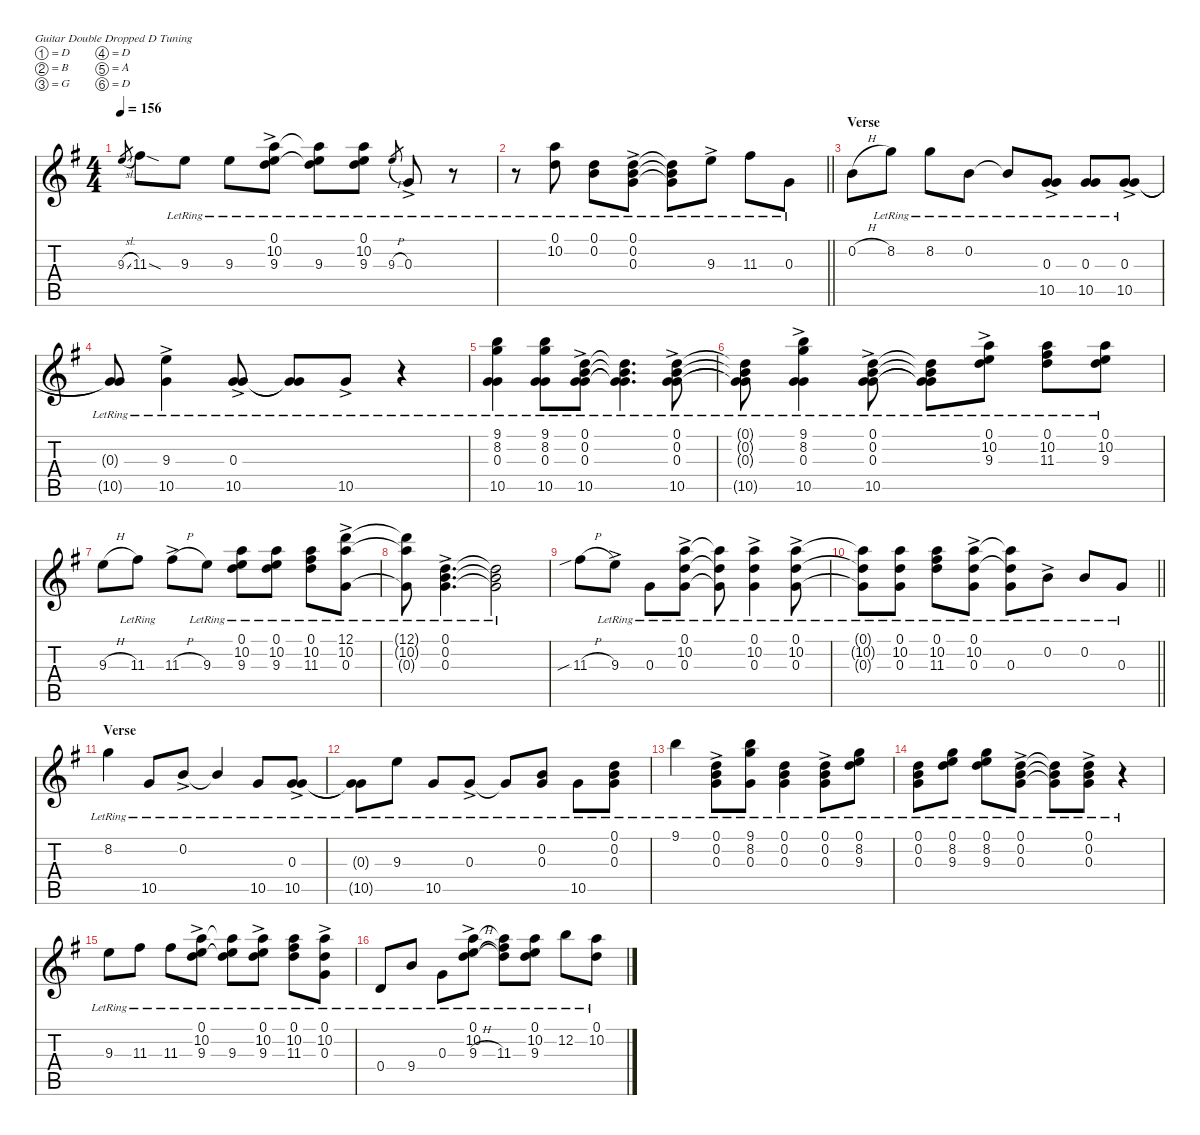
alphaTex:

\defaultSystemsLayout 4
\hideDynamics
\bracketExtendMode nobrackets
\singleTrackTrackNamePolicy hidden
\multiTrackTrackNamePolicy hidden
\otherSystemsTrackNameOrientation horizontal
\track ("Mandolin 1" "el.guit.") {instrument electricguitarclean}
\staff {score tabs}
\tuning (D4 B3 G3 D3 A2 D2)
\ts (4 4)
\tempo 156
\clef g2
\ks g
9.3{sl acc forcenatural}.8{gr dy mf beam Up} 11.3{sod acc #}.8{dy f beam Down} 9.3{lr acc forcenatural}.8{beam Down} 9.3{lr acc forcenatural}.8{beam Down} (0.1{ac lr acc forcenatural} 10.2{ac lr acc forcenatural} 9.3{ac lr acc forcenatural}).8{beam Down} (0.1{lr t acc forcenatural} 10.2{lr t acc forcenatural} 9.3{lr acc forcenatural}).8{beam Down} (0.1{lr acc forcenatural} 10.2{lr acc forcenatural} 9.3{lr acc forcenatural}).8{beam Down} 9.3{h lr acc forcenatural}.8{gr dy mf beam Up} 0.3{ac lr acc forcenatural}.8{dy f beam Up} r.8{beam Up} |
\barLineRight lightlight
r.8{beam Down} (0.1{lr acc forcenatural} 10.2{lr acc forcenatural}).8{beam Down} (0.1{lr acc forcenatural} 0.2{lr acc forcenatural}).8{beam Down} (0.1{ac lr acc forcenatural} 0.2{ac lr acc forcenatural} 0.3{ac lr acc forcenatural}).8{beam Down} (0.1{lr t acc forcenatural} 0.2{lr t acc forcenatural} 0.3{lr t acc forcenatural}).8{beam Down} 9.3{ac lr acc forcenatural}.8{beam Down} 11.3{lr acc #}.8{beam Down} 0.3{lr acc forcenatural}.8{beam Down} |
\section ("" "Verse")
0.2{h acc forcenatural}.8{beam Down} 8.2{lr acc forcenatural}.8{beam Down} 8.2{lr acc forcenatural}.8{beam Down} 0.2{lr acc forcenatural}.8{beam Down} 0.2{lr t acc forcenatural}.8{beam Up} (0.3{ac lr acc forcenatural} 10.5{ac lr acc forcenatural}).8{beam Up} (0.3{lr acc forcenatural} 10.5{lr acc forcenatural}).8{beam Up} (0.3{ac lr acc forcenatural} 10.5{ac lr acc forcenatural}).8{beam Up} |
(0.3{lr t acc forcenatural} 10.5{lr t acc forcenatural}).8{beam Up} (9.3{ac lr acc forcenatural} 10.5{ac lr acc forcenatural}).4{beam Down} (0.3{ac lr acc forcenatural} 10.5{ac lr acc forcenatural}).8{beam Up} (0.3{lr t acc forcenatural} 10.5{lr t acc forcenatural}).8{beam Up} 10.5{ac lr acc forcenatural}.8{beam Up} r.4{beam Up} |
(9.1{lr acc forcenatural} 8.2{lr acc forcenatural} 0.3{lr acc forcenatural} 10.5{lr acc forcenatural}).4{beam Down} (9.1{lr acc forcenatural} 8.2{lr acc forcenatural} 0.3{lr acc forcenatural} 10.5{lr acc forcenatural}).8{beam Down} (0.1{ac lr acc forcenatural} 0.2{ac lr acc forcenatural} 0.3{ac lr acc forcenatural} 10.5{ac lr acc forcenatural}).8{beam Down} (0.1{lr t acc forcenatural} 0.2{lr t acc forcenatural} 0.3{lr t acc forcenatural} 10.5{lr t acc forcenatural}).4{d beam Down} (0.1{ac lr acc forcenatural} 0.2{ac lr acc forcenatural} 0.3{ac lr acc forcenatural} 10.5{ac lr acc forcenatural}).8{beam Down} |
(0.1{lr t acc forcenatural} 0.2{lr t acc forcenatural} 0.3{lr t acc forcenatural} 10.5{lr t acc forcenatural}).8{beam Down} (9.1{ac lr acc forcenatural} 8.2{ac lr acc forcenatural} 0.3{ac lr acc forcenatural} 10.5{ac lr acc forcenatural}).4{beam Down} (0.1{ac lr acc forcenatural} 0.2{ac lr acc forcenatural} 0.3{ac lr acc forcenatural} 10.5{ac lr acc forcenatural}).8{beam Down} (0.1{lr t acc forcenatural} 0.2{lr t acc forcenatural} 0.3{lr t acc forcenatural} 10.5{lr t acc forcenatural}).8{beam Down} (0.1{ac lr acc forcenatural} 10.2{ac lr acc forcenatural} 9.3{ac lr acc forcenatural}).8{beam Down} (0.1{lr acc forcenatural} 10.2{lr acc forcenatural} 11.3{lr acc #}).8{beam Down} (0.1{lr acc forcenatural} 10.2{lr acc forcenatural} 9.3{lr acc forcenatural}).8{beam Down} |
9.3{h acc forcenatural}.8{beam Down} 11.3{lr acc #}.8{beam Down} 11.3{h ac acc #}.8{beam Down} 9.3{lr acc forcenatural}.8{beam Down} (0.1{lr acc forcenatural} 10.2{lr acc forcenatural} 9.3{lr acc forcenatural}).8{beam Down} (0.1{lr acc forcenatural} 10.2{lr acc forcenatural} 9.3{lr acc forcenatural}).8{beam Down} (0.1{lr acc forcenatural} 10.2{lr acc forcenatural} 11.3{lr acc #}).8{beam Down} (12.1{ac lr acc forcenatural} 10.2{ac lr acc forcenatural} 0.3{ac lr acc forcenatural}).8{beam Down} |
(12.1{lr t acc forcenatural} 10.2{lr t acc forcenatural} 0.3{lr t acc forcenatural}).8{beam Down} (0.1{ac lr acc forcenatural} 0.2{ac lr acc forcenatural} 0.3{ac lr acc forcenatural}).4{d beam Down} (0.1{lr t acc forcenatural} 0.2{lr t acc forcenatural} 0.3{lr t acc forcenatural}).2{beam Down} |
11.3{sib h acc #}.8{beam Down} 9.3{ac lr acc forcenatural}.8{beam Down} 0.3{lr acc forcenatural}.8{beam Down} (0.1{ac lr acc forcenatural} 10.2{ac lr acc forcenatural} 0.3{ac lr acc forcenatural}).8{beam Down} (0.1{lr t acc forcenatural} 10.2{lr t acc forcenatural} 0.3{lr t acc forcenatural}).8{beam Down} (0.1{ac lr acc forcenatural} 10.2{ac lr acc forcenatural} 0.3{ac lr acc forcenatural}).4{beam Down} (0.1{ac lr acc forcenatural} 10.2{ac lr acc forcenatural} 0.3{ac lr acc forcenatural}).8{beam Down} |
\barLineRight lightlight
(0.1{lr t acc forcenatural} 10.2{lr t acc forcenatural} 0.3{lr t acc forcenatural}).8{beam Down} (0.1{lr acc forcenatural} 10.2{lr acc forcenatural} 0.3{lr acc forcenatural}).8{beam Down} (0.1{lr acc forcenatural} 10.2{lr acc forcenatural} 11.3{lr acc #}).8{beam Down} (0.1{ac lr acc forcenatural} 10.2{ac lr acc forcenatural} 0.3{ac lr acc forcenatural}).8{beam Down} (0.1{lr t acc forcenatural} 10.2{lr t acc forcenatural} 0.3{lr acc forcenatural}).8{beam Down} 0.2{ac lr acc forcenatural}.8{beam Down} 0.2{lr acc forcenatural}.8{beam Up} 0.3{lr acc forcenatural}.8{beam Up} |
\section ("" "Verse")
8.2{lr acc forcenatural}.4{beam Down} 10.5{lr acc forcenatural}.8{beam Up} 0.2{ac lr acc forcenatural}.8{beam Up} 0.2{lr t acc forcenatural}.4{beam Up} 10.5{lr acc forcenatural}.8{beam Up} (0.3{ac lr acc forcenatural} 10.5{ac lr acc forcenatural}).8{beam Up} |
(0.3{lr t acc forcenatural} 10.5{lr t acc forcenatural}).8{beam Down} 9.3{lr acc forcenatural}.8{beam Down} 10.5{lr acc forcenatural}.8{beam Up} 0.3{ac lr acc forcenatural}.8{beam Up} 0.3{lr t acc forcenatural}.8{beam Up} (0.2{lr acc forcenatural} 0.3{lr acc forcenatural}).8{beam Up} 10.5{lr acc forcenatural}.8{beam Down} (0.1{lr acc forcenatural} 0.2{lr acc forcenatural} 0.3{lr acc forcenatural}).8{beam Down} |
9.1{lr acc forcenatural}.4{beam Down} (0.1{ac lr acc forcenatural} 0.2{ac lr acc forcenatural} 0.3{ac lr acc forcenatural}).8{beam Down} (9.1{lr acc forcenatural} 8.2{lr acc forcenatural} 0.3{lr acc forcenatural}).8{beam Down} (0.1{lr acc forcenatural} 0.2{lr acc forcenatural} 0.3{lr acc forcenatural}).4{beam Down} (0.1{ac lr acc forcenatural} 0.2{ac lr acc forcenatural} 0.3{ac lr acc forcenatural}).8{beam Down} (0.1{lr acc forcenatural} 8.2{lr acc forcenatural} 9.3{lr acc forcenatural}).8{beam Down} |
(0.1{lr acc forcenatural} 0.2{lr acc forcenatural} 0.3{lr acc forcenatural}).8{beam Down} (0.1{lr acc forcenatural} 8.2{lr acc forcenatural} 9.3{lr acc forcenatural}).8{beam Down} (0.1{lr acc forcenatural} 8.2{lr acc forcenatural} 9.3{lr acc forcenatural}).8{beam Down} (0.1{ac lr acc forcenatural} 0.2{ac lr acc forcenatural} 0.3{ac lr acc forcenatural}).8{beam Down} (0.1{lr t acc forcenatural} 0.2{lr t acc forcenatural} 0.3{lr t acc forcenatural}).8{beam Down} (0.1{ac lr acc forcenatural} 0.2{ac lr acc forcenatural} 0.3{ac lr acc forcenatural}).8{beam Down} r.4{beam Down} |
9.3{lr acc forcenatural}.8{beam Down} 11.3{lr acc #}.8{beam Down} 11.3{lr acc #}.8{beam Down} (0.1{ac lr acc forcenatural} 10.2{lr acc forcenatural} 9.3{lr acc forcenatural}).8{beam Down} (0.1{lr t acc forcenatural} 10.2{lr t acc forcenatural} 9.3{lr acc forcenatural}).8{beam Down} (0.1{ac lr acc forcenatural} 10.2{ac lr acc forcenatural} 9.3{ac lr acc forcenatural}).8{beam Down} (0.1{lr acc forcenatural} 10.2{lr acc forcenatural} 11.3{lr acc #}).8{beam Down} (0.1{ac lr acc forcenatural} 10.2{ac lr acc forcenatural} 0.3{ac lr acc forcenatural}).8{beam Down} |
0.4{lr acc forcenatural}.8{beam Up} 9.4{lr acc forcenatural}.8{beam Up} 0.3{lr acc forcenatural}.8{beam Down} (0.1{ac lr acc forcenatural} 10.2{ac lr acc forcenatural} 9.3{h ac acc forcenatural}).8{beam Down} (0.1{lr t acc forcenatural} 10.2{lr t acc forcenatural} 11.3{lr acc #}).8{beam Down} (0.1{lr acc forcenatural} 10.2{lr acc forcenatural} 9.3{lr acc forcenatural}).8{beam Down} 12.2{lr acc forcenatural}.8{beam Down} (0.1{lr acc forcenatural} 10.2{lr acc forcenatural}).8{beam Down}
